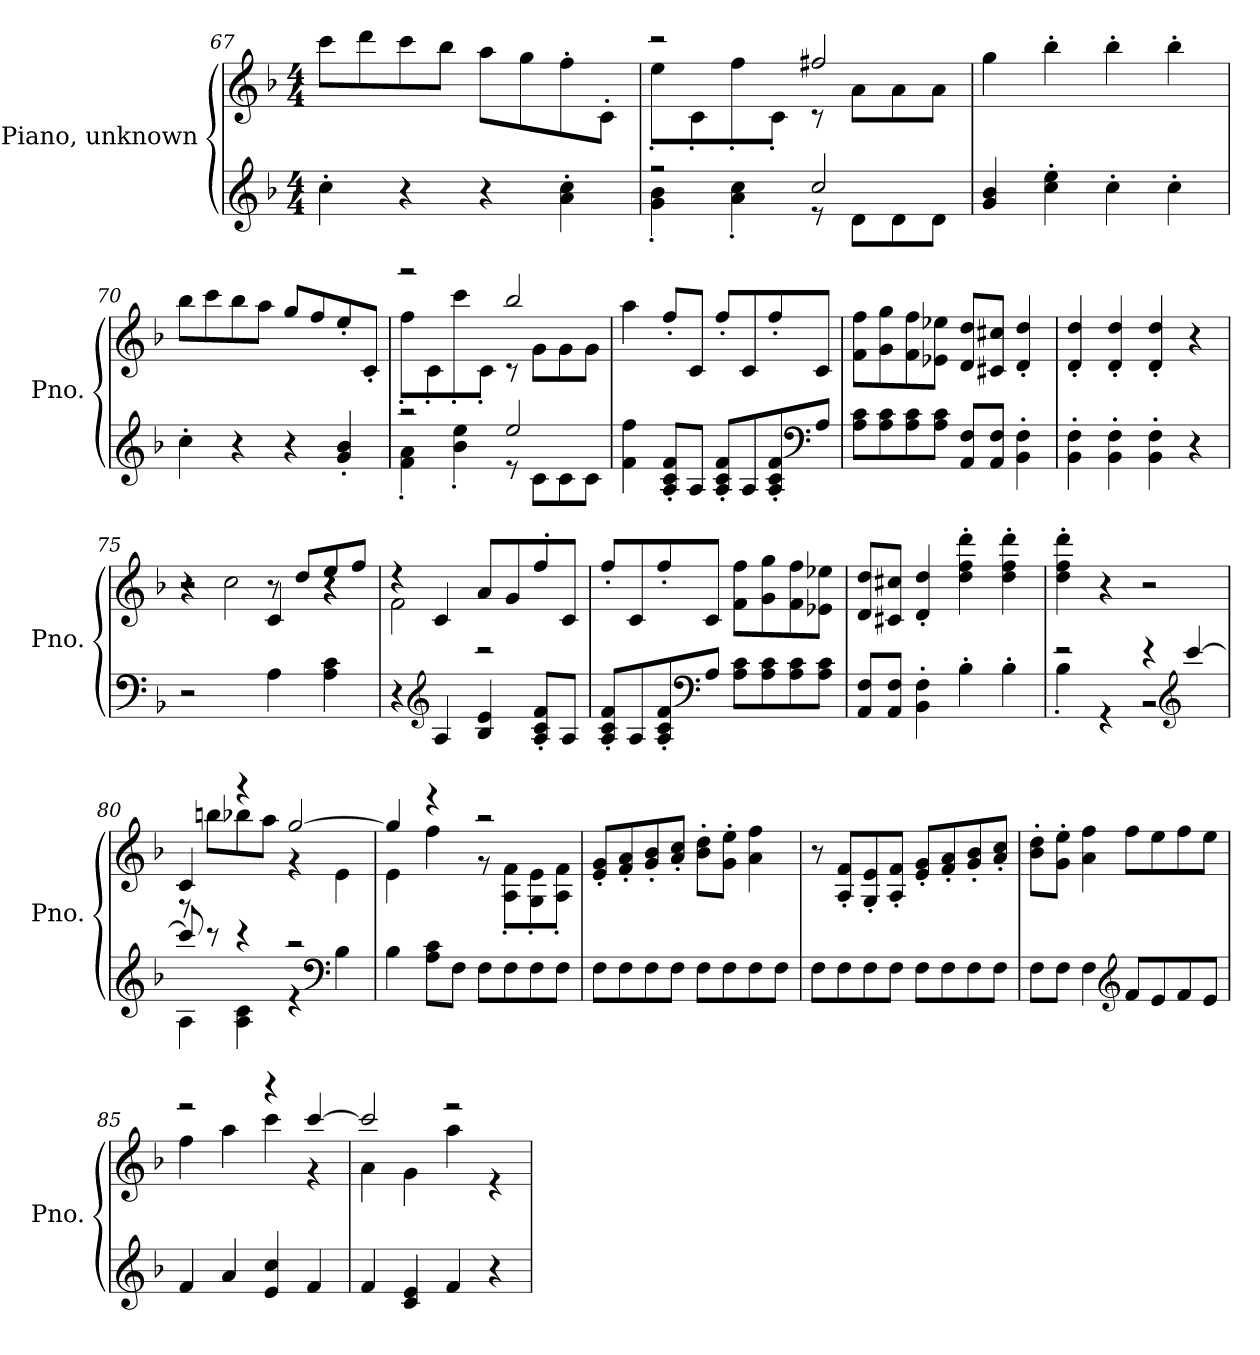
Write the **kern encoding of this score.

**kern	**kern
*part1	*part1
*staff2	*staff1
*I"Piano, unknown	*
*I'Pno.	*
*clefG2	*clefG2
*k[b-]	*k[b-]
*M4/4	*M4/4
=67	=67
4cc'\	8ccc\L
.	8ddd\
4r	8ccc\
.	8bb-\J
4r	8aa\L
.	8gg\
4a\' 4cc\'	8ff'\
.	8c'\J
!!LO:PB:g=z
=68	=68
*^	*^
2r	4g\' 4b-\'	2r	8ee'\L
.	.	.	8c'\
.	4a\' 4cc\'	.	8ff'\
.	.	.	8c'\J
2cc/	8r	2ff#X/	8r
.	8d\L	.	8a\L
.	8d\	.	8a\
.	8d\J	.	8a\J
*v	*v	*	*
*	*v	*v
=69	=69
4g/ 4b-/	4gg\
4cc\' 4ee\'	4bb-'\
4cc'\	4bb-'\
4cc'\	4bb-'\
=70	=70
4cc'\	8bb-\L
.	8ccc\
4r	8bb-\
.	8aa\J
4r	8gg/L
.	8ff/
4g/' 4b-/'	8ee'/
.	8c'/J
=71	=71
*^	*^
2r	4f\' 4a\'	2r	8ff'\L
.	.	.	8c'\
.	4b-\' 4ee\'	.	8ccc'\
.	.	.	8c'\J
2ee/	8r	2bb-/	8r
.	8c\L	.	8g\L
.	8c\	.	8g\
.	8c\J	.	8g\J
*v	*v	*	*
*	*v	*v
=72	=72
4f\ 4ff\	4aa\
8A/' 8c/' 8f/'L	8ff'/L
8A/J	8c/J
8A/' 8c/' 8f/'L	8ff'/L
8A/	8c/
8A/' 8c/' 8f/'	8ff'/
*clefF4	*
8A/J	8c/J
!!LO:LB:g=z
=73	=73
8A\ 8c\L	8f\ 8ff\L
8A\ 8c\	8g\ 8gg\
8A\ 8c\	8f\ 8ff\
8A\ 8c\J	8e-X\ 8ee-X\J
8AA/ 8F/L	8d/ 8dd/L
8AA/ 8F/J	8c#X/ 8cc#X/J
4BB-\' 4F\'	4d/' 4dd/'
=74	=74
4BB-\' 4F\'	4d/' 4dd/'
4BB-\' 4F\'	4d/' 4dd/'
4BB-\' 4F\'	4d/' 4dd/'
4r	4r
=75	=75
*	*^
*	*	*^
2r	2r	4r	2r
.	.	2cc\	.
4A\	8r	.	4c/
.	8dd/L	.	.
4A\ 4c\	8ee/	4r	4r
.	8ff/J	.	.
*	*	*v	*v
=76	=76	=76
4r	4r	2f\
*clefG2	*	*
4A/	4c/	.
4B-/ 4e/	8a/L	2r
.	8g/	.
8A/' 8c/' 8f/'L	8ff'/	.
8A/J	8c/J	.
*	*v	*v
=77	=77
8A/' 8c/' 8f/'L	8ff'/L
8A/	8c/
8A/' 8c/' 8f/'	8ff'/
*clefF4	*
8A/J	8c/J
8A\ 8c\L	8f\ 8ff\L
8A\ 8c\	8g\ 8gg\
8A\ 8c\	8f\ 8ff\
8A\ 8c\J	8e-X\ 8ee-X\J
!!LO:LB:g=z
=78	=78
8AA/ 8F/L	8d/ 8dd/L
8AA/ 8F/J	8c#X/ 8cc#X/J
4BB-\' 4F\'	4d/' 4dd/'
4B-'\	4dd\' 4ff\' 4ddd\'
4B-'\	4dd\' 4ff\' 4ddd\'
=79	=79
*^	*
2r	4B-'\	4dd\' 4ff\' 4ddd\'
.	4r	4r
4r	2r	2r
*clefG2	*	*
[4ccc/	.	.
=80	=80	=80
*	*	*^
8ccc/]	4A\	4c/	8r
8r	.	.	8bbn\L
4r	4A\ 4c\	4r	8bb-X\
.	.	.	8aa\J
2r	4r	[2gg/	4r
*clefF4	*	*	*
.	4B-\	.	4e\
*v	*v	*	*
=81	=81	=81
4B-\	4gg/]	4e\
8A\ 8c\L	4r	4ff\
8F\J	.	.
8F\L	2r	8r
8F\	.	8A\' 8f\'L
8F\	.	8G\' 8e\'
8F\J	.	8A\' 8f\'J
*	*v	*v
=82	=82
8F\L	8e/' 8g/'L
8F\	8f/' 8a/'
8F\	8g/' 8b-/'
8F\J	8a/' 8cc/'J
8F\L	8b-\' 8dd\'L
8F\	8g\' 8ee\'J
8F\	4a\ 4ff\
8F\J	.
!!LO:LB:g=z
=83	=83
8F\L	8r
8F\	8A/' 8f/'L
8F\	8G/' 8e/'
8F\J	8A/' 8f/'J
8F\L	8e/' 8g/'L
8F\	8f/' 8a/'
8F\	8g/' 8b-/'
8F\J	8a/' 8cc/'J
=84	=84
8F\L	8b-\' 8dd\'L
8F\J	8g\' 8ee\'J
4F\	4a\ 4ff\
*clefG2	*
8f/L	8ff\L
8e/	8ee\
8f/	8ff\
8e/J	8ee\J
=85	=85
*	*^
4f/	2r	4ff\
4a/	.	4aa\
4e/ 4cc/	4r	4ccc\
4f/	[4ccc/	4r
=86	=86	=86
4f/	2ccc/]	4a\
4c/ 4e/	.	4g\
4f/	2r	4aa\
4r	.	4r
*	*v	*v
=	=
*-	*-
